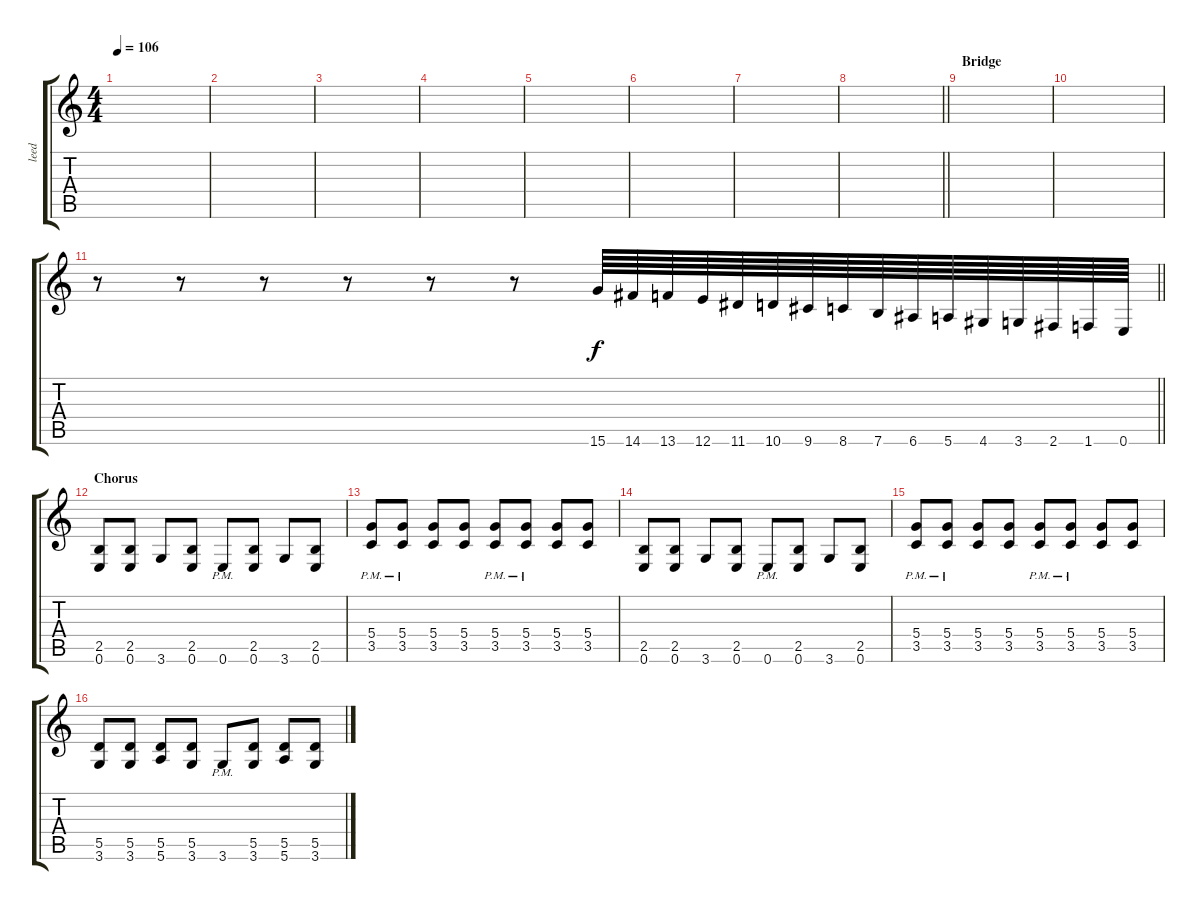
\track ("leed" "leed") {instrument overdrivenguitar}
\staff {score tabs}
\tuning (E4 B3 G3 D3 A2 E2) {hide}
\ts (4 4)
\tempo 106
\clef g2
\ks c
|
|
|
|
|
|
|
\barLineRight lightlight
|
\section ("" "Bridge")
|
|
\barLineRight lightlight
r.8 r.8 r.8 r.8 r.8 r.8 15.6.64 14.6.64 13.6.64 12.6.64 11.6.64 10.6.64 9.6.64 8.6.64 7.6.64 6.6.64 5.6.64 4.6.64 3.6.64 2.6.64 1.6.64 0.6.64 |
\section ("" "Chorus")
(2.5 0.6).8 (2.5 0.6).8 3.6.8 (2.5 0.6).8 0.6{pm}.8 (2.5 0.6).8 3.6.8 (2.5 0.6).8 |
(5.4{pm} 3.5{pm}).8 (5.4{pm} 3.5{pm}).8 (5.4 3.5).8 (5.4 3.5).8 (5.4{pm} 3.5{pm}).8 (5.4{pm} 3.5{pm}).8 (5.4 3.5).8 (5.4 3.5).8 |
(2.5 0.6).8 (2.5 0.6).8 3.6.8 (2.5 0.6).8 0.6{pm}.8 (2.5 0.6).8 3.6.8 (2.5 0.6).8 |
(5.4{pm} 3.5{pm}).8 (5.4{pm} 3.5{pm}).8 (5.4 3.5).8 (5.4 3.5).8 (5.4{pm} 3.5{pm}).8 (5.4{pm} 3.5{pm}).8 (5.4 3.5).8 (5.4 3.5).8 |
(5.5 3.6).8 (5.5 3.6).8 (5.5 5.6).8 (5.5 3.6).8 3.6{pm}.8 (5.5 3.6).8 (5.5 5.6).8 (5.5 3.6).8
